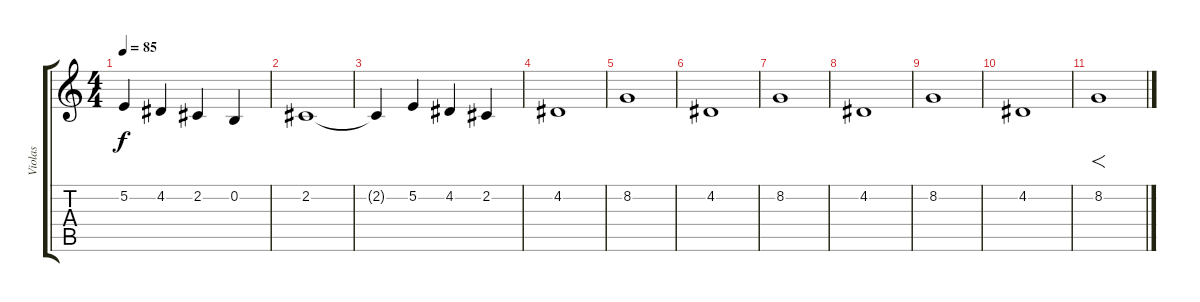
\track ("Violas" "Violas") {instrument stringensemble2}
\staff {score tabs}
\tuning (E4 B3 G3 D3 A2 E2) {hide}
\ts (4 4)
\tempo 85
\clef g2
\ks c
5.2.4{dy f} 4.2.4 2.2.4 0.2.4 |
2.2.1 |
2.2{t}.4 5.2.4 4.2.4 2.2.4 |
4.2.1 |
8.2.1 |
4.2.1 |
8.2.1 |
4.2.1 |
8.2.1 |
4.2.1 |
8.2.1{f}
